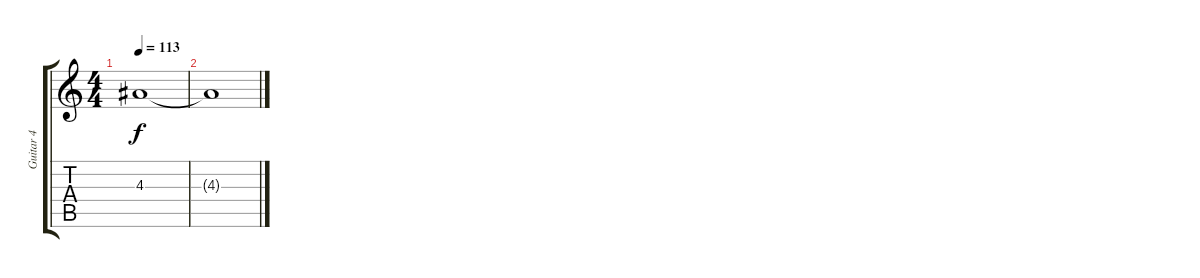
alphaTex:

\track ("Guitar 4" "Guitar 4") {instrument distortionguitar}
\staff {score tabs}
\tuning (Eb4 Bb3 Gb3 Db3 Ab2 Eb2) {hide}
\ts (4 4)
\tempo 113
\clef g2
\ks c
4.3{t}.1{dy f} |
4.3{t}.1
